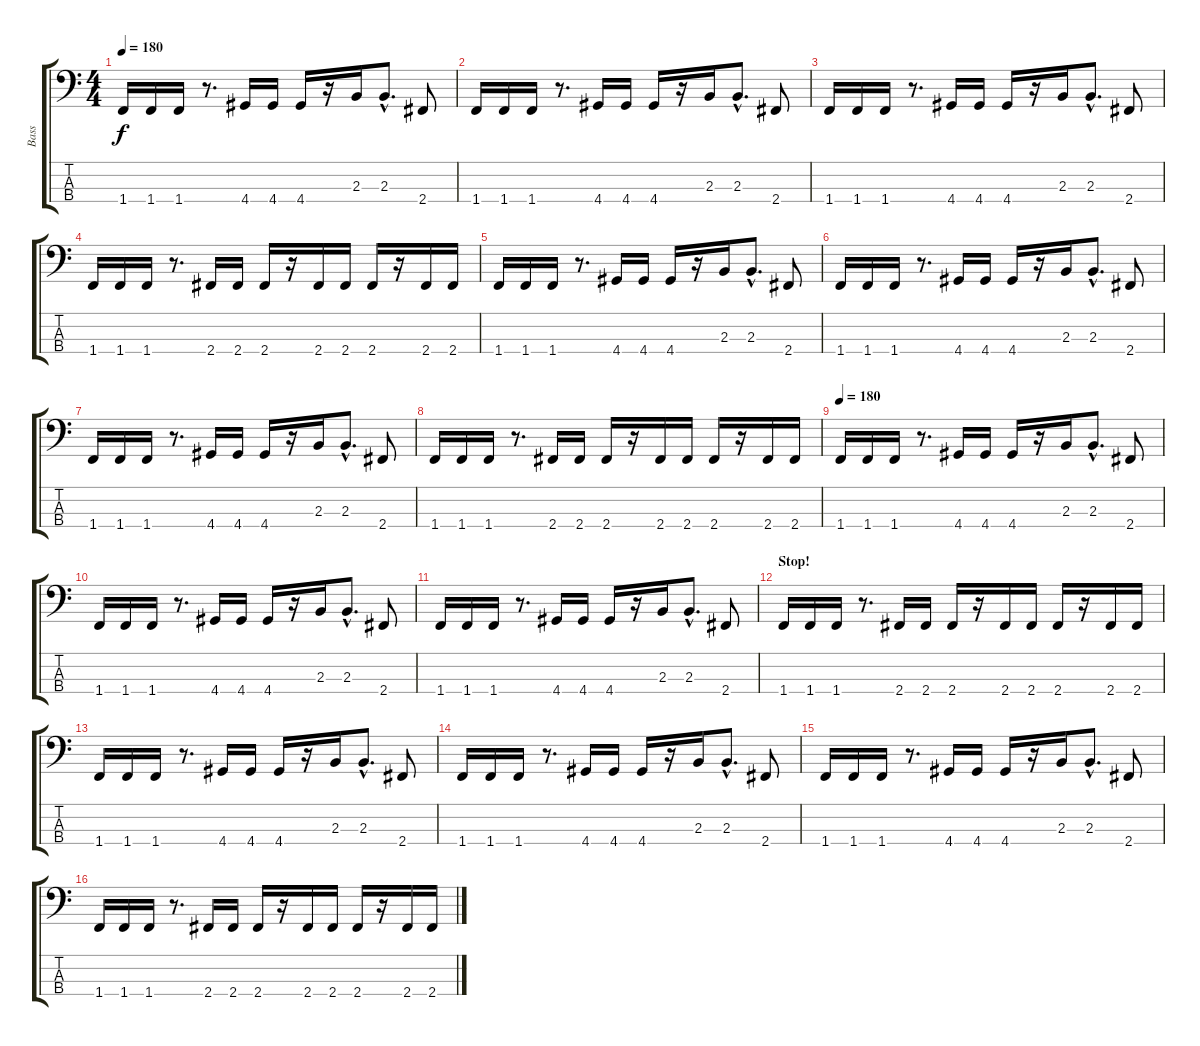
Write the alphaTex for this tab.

\track ("Bass" "Bass") {instrument slapbass1}
\staff {score tabs}
\tuning (G2 D2 A1 E1) {hide}
\ts (4 4)
\tempo 180
\clef f4
\ks c
1.4.16{dy f} 1.4.16 1.4.16 r.8{d} 4.4.16 4.4.16 4.4.16 r.16 2.3.16 2.3{hac}.8{d} 2.4.8 |
1.4.16 1.4.16 1.4.16 r.8{d} 4.4.16 4.4.16 4.4.16 r.16 2.3.16 2.3{hac}.8{d} 2.4.8 |
1.4.16 1.4.16 1.4.16 r.8{d} 4.4.16 4.4.16 4.4.16 r.16 2.3.16 2.3{hac}.8{d} 2.4.8 |
1.4.16 1.4.16 1.4.16 r.8{d} 2.4.16 2.4.16 2.4.16 r.16 2.4.16 2.4.16 2.4.16 r.16 2.4.16 2.4.16 |
1.4.16 1.4.16 1.4.16 r.8{d} 4.4.16 4.4.16 4.4.16 r.16 2.3.16 2.3{hac}.8{d} 2.4.8 |
1.4.16 1.4.16 1.4.16 r.8{d} 4.4.16 4.4.16 4.4.16 r.16 2.3.16 2.3{hac}.8{d} 2.4.8 |
1.4.16 1.4.16 1.4.16 r.8{d} 4.4.16 4.4.16 4.4.16 r.16 2.3.16 2.3{hac}.8{d} 2.4.8 |
1.4.16 1.4.16 1.4.16 r.8{d} 2.4.16 2.4.16 2.4.16 r.16 2.4.16 2.4.16 2.4.16 r.16 2.4.16 2.4.16 |
\tempo 180
1.4.16 1.4.16 1.4.16 r.8{d} 4.4.16 4.4.16 4.4.16 r.16 2.3.16 2.3{hac}.8{d} 2.4.8 |
1.4.16 1.4.16 1.4.16 r.8{d} 4.4.16 4.4.16 4.4.16 r.16 2.3.16 2.3{hac}.8{d} 2.4.8 |
1.4.16 1.4.16 1.4.16 r.8{d} 4.4.16 4.4.16 4.4.16 r.16 2.3.16 2.3{hac}.8{d} 2.4.8 |
\section ("" "Stop!")
1.4.16 1.4.16 1.4.16 r.8{d} 2.4.16 2.4.16 2.4.16 r.16 2.4.16 2.4.16 2.4.16 r.16 2.4.16 2.4.16 |
1.4.16 1.4.16 1.4.16 r.8{d} 4.4.16 4.4.16 4.4.16 r.16 2.3.16 2.3{hac}.8{d} 2.4.8 |
1.4.16 1.4.16 1.4.16 r.8{d} 4.4.16 4.4.16 4.4.16 r.16 2.3.16 2.3{hac}.8{d} 2.4.8 |
1.4.16 1.4.16 1.4.16 r.8{d} 4.4.16 4.4.16 4.4.16 r.16 2.3.16 2.3{hac}.8{d} 2.4.8 |
1.4.16 1.4.16 1.4.16 r.8{d} 2.4.16 2.4.16 2.4.16 r.16 2.4.16 2.4.16 2.4.16 r.16 2.4.16 2.4.16
